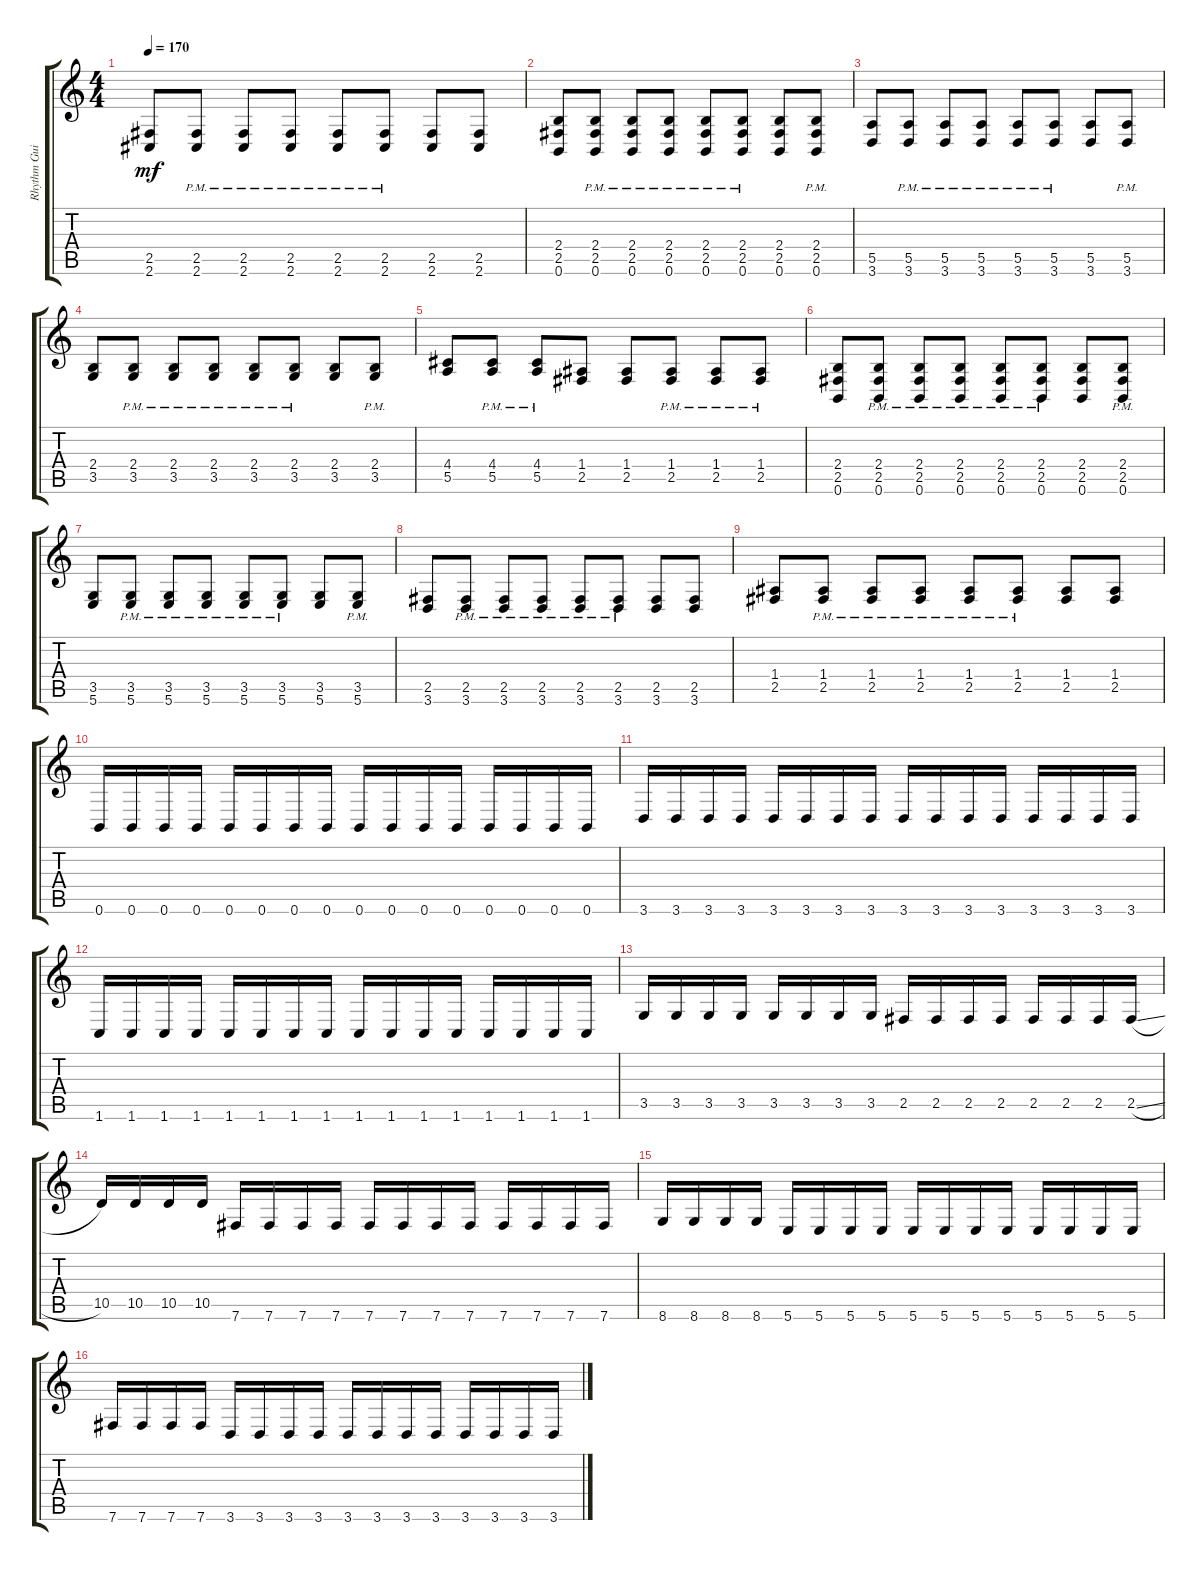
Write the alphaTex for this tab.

\track ("Rhythm Guitar" "Rhythm Gui") {instrument distortionguitar}
\staff {score tabs}
\tuning (B3 Gb3 D3 A2 E2 B1) {hide}
\ts (4 4)
\tempo 170
\clef g2
\ks c
(2.5 2.6).8{dy mf} (2.5{pm} 2.6{pm}).8 (2.5{pm} 2.6{pm}).8 (2.5{pm} 2.6{pm}).8 (2.5{pm} 2.6{pm}).8 (2.5{pm} 2.6{pm}).8 (2.5 2.6).8 (2.5 2.6).8 |
(2.4 2.5 0.6).8 (2.4{pm} 2.5{pm} 0.6{pm}).8 (2.4{pm} 2.5{pm} 0.6{pm}).8 (2.4{pm} 2.5{pm} 0.6{pm}).8 (2.4{pm} 2.5{pm} 0.6{pm}).8 (2.4{pm} 2.5{pm} 0.6{pm}).8 (2.4 2.5 0.6).8 (2.4{pm} 2.5{pm} 0.6{pm}).8 |
(5.5 3.6).8 (5.5{pm} 3.6{pm}).8 (5.5{pm} 3.6{pm}).8 (5.5{pm} 3.6{pm}).8 (5.5{pm} 3.6{pm}).8 (5.5{pm} 3.6{pm}).8 (5.5 3.6).8 (5.5{pm} 3.6{pm}).8 |
(2.4 3.5).8 (2.4{pm} 3.5{pm}).8 (2.4{pm} 3.5{pm}).8 (2.4{pm} 3.5{pm}).8 (2.4{pm} 3.5{pm}).8 (2.4{pm} 3.5{pm}).8 (2.4 3.5).8 (2.4{pm} 3.5{pm}).8 |
(4.4 5.5).8 (4.4{pm} 5.5{pm}).8 (4.4{pm} 5.5{pm}).8 (1.4 2.5).8 (1.4 2.5).8 (1.4{pm} 2.5{pm}).8 (1.4{pm} 2.5{pm}).8 (1.4{pm} 2.5{pm}).8 |
(2.4 2.5 0.6).8 (2.4{pm} 2.5{pm} 0.6{pm}).8 (2.4{pm} 2.5{pm} 0.6{pm}).8 (2.4{pm} 2.5{pm} 0.6{pm}).8 (2.4{pm} 2.5{pm} 0.6{pm}).8 (2.4{pm} 2.5{pm} 0.6{pm}).8 (2.4 2.5 0.6).8 (2.4{pm} 2.5{pm} 0.6{pm}).8 |
(3.5 5.6).8 (3.5{pm} 5.6{pm}).8 (3.5{pm} 5.6{pm}).8 (3.5{pm} 5.6{pm}).8 (3.5{pm} 5.6{pm}).8 (3.5{pm} 5.6{pm}).8 (3.5 5.6).8 (3.5{pm} 5.6{pm}).8 |
(2.5 3.6).8 (2.5{pm} 3.6{pm}).8 (2.5{pm} 3.6{pm}).8 (2.5{pm} 3.6{pm}).8 (2.5{pm} 3.6{pm}).8 (2.5{pm} 3.6{pm}).8 (2.5 3.6).8 (2.5 3.6).8 |
(1.4 2.5).8 (1.4{pm} 2.5{pm}).8 (1.4{pm} 2.5{pm}).8 (1.4{pm} 2.5{pm}).8 (1.4{pm} 2.5{pm}).8 (1.4{pm} 2.5{pm}).8 (1.4 2.5).8 (1.4 2.5).8 |
0.6.16 0.6.16 0.6.16 0.6.16 0.6.16 0.6.16 0.6.16 0.6.16 0.6.16 0.6.16 0.6.16 0.6.16 0.6.16 0.6.16 0.6.16 0.6.16 |
3.6.16 3.6.16 3.6.16 3.6.16 3.6.16 3.6.16 3.6.16 3.6.16 3.6.16 3.6.16 3.6.16 3.6.16 3.6.16 3.6.16 3.6.16 3.6.16 |
1.6.16 1.6.16 1.6.16 1.6.16 1.6.16 1.6.16 1.6.16 1.6.16 1.6.16 1.6.16 1.6.16 1.6.16 1.6.16 1.6.16 1.6.16 1.6.16 |
3.5.16 3.5.16 3.5.16 3.5.16 3.5.16 3.5.16 3.5.16 3.5.16 2.5.16 2.5.16 2.5.16 2.5.16 2.5.16 2.5.16 2.5.16 2.5{sl}.16 |
10.5.16 10.5.16 10.5.16 10.5.16 7.6.16 7.6.16 7.6.16 7.6.16 7.6.16 7.6.16 7.6.16 7.6.16 7.6.16 7.6.16 7.6.16 7.6.16 |
8.6.16 8.6.16 8.6.16 8.6.16 5.6.16 5.6.16 5.6.16 5.6.16 5.6.16 5.6.16 5.6.16 5.6.16 5.6.16 5.6.16 5.6.16 5.6.16 |
7.6.16 7.6.16 7.6.16 7.6.16 3.6.16 3.6.16 3.6.16 3.6.16 3.6.16 3.6.16 3.6.16 3.6.16 3.6.16 3.6.16 3.6.16 3.6.16
